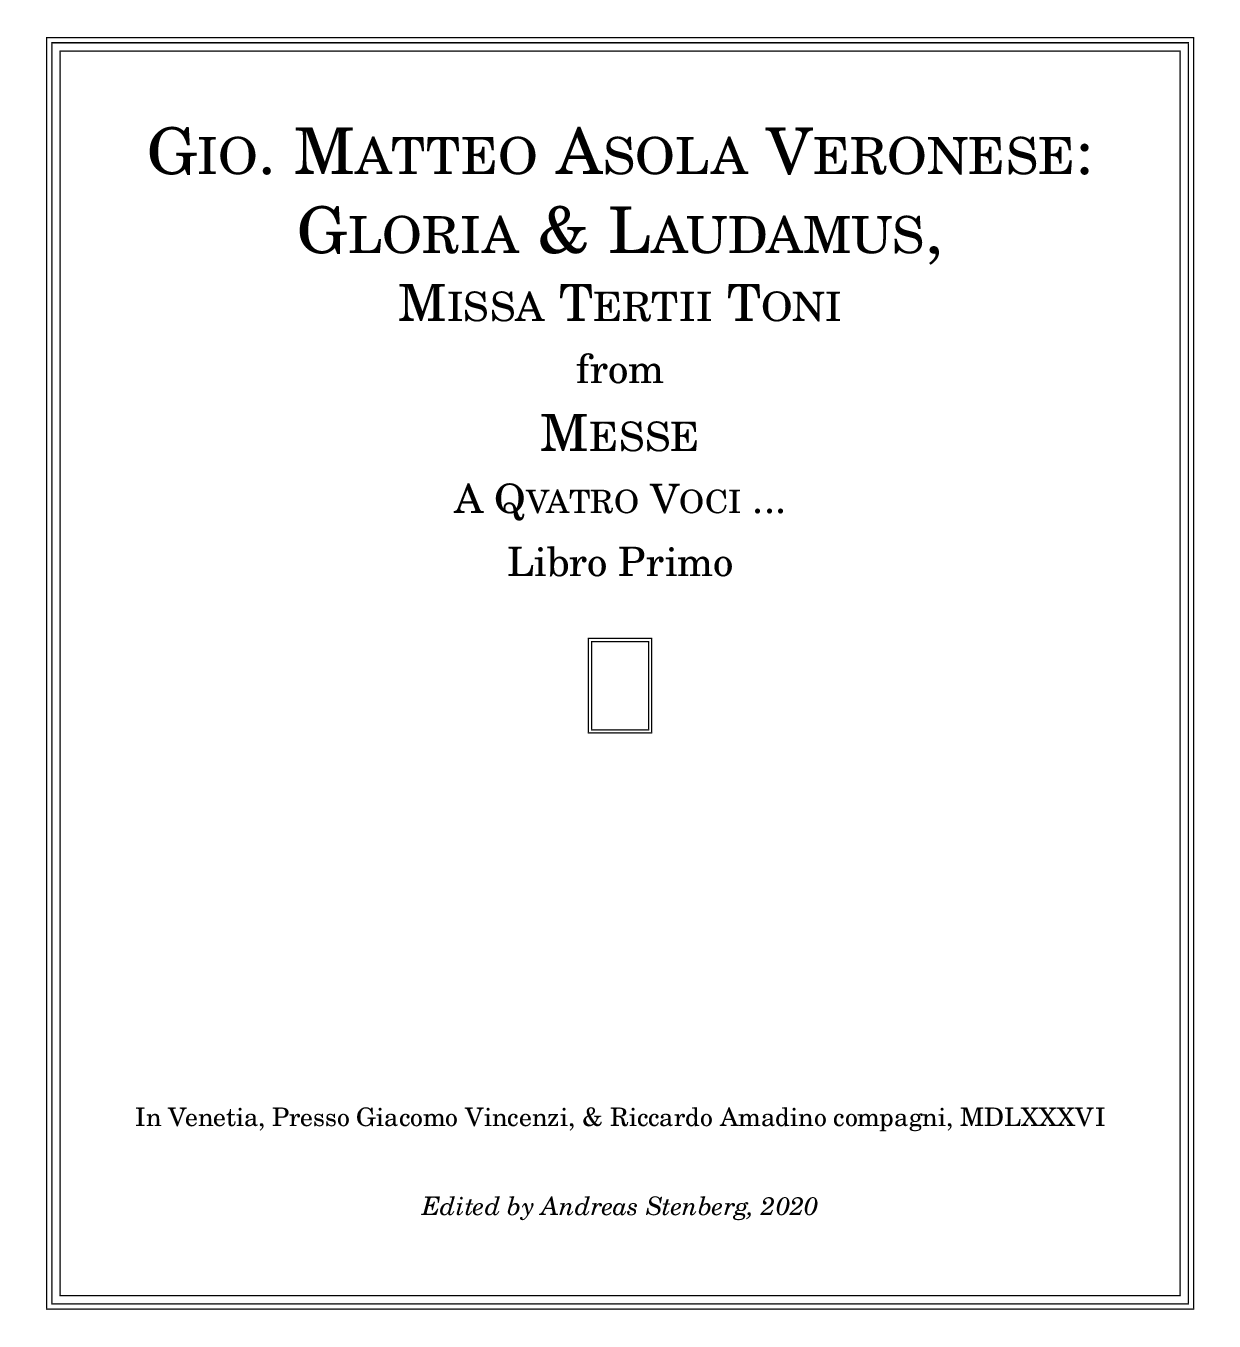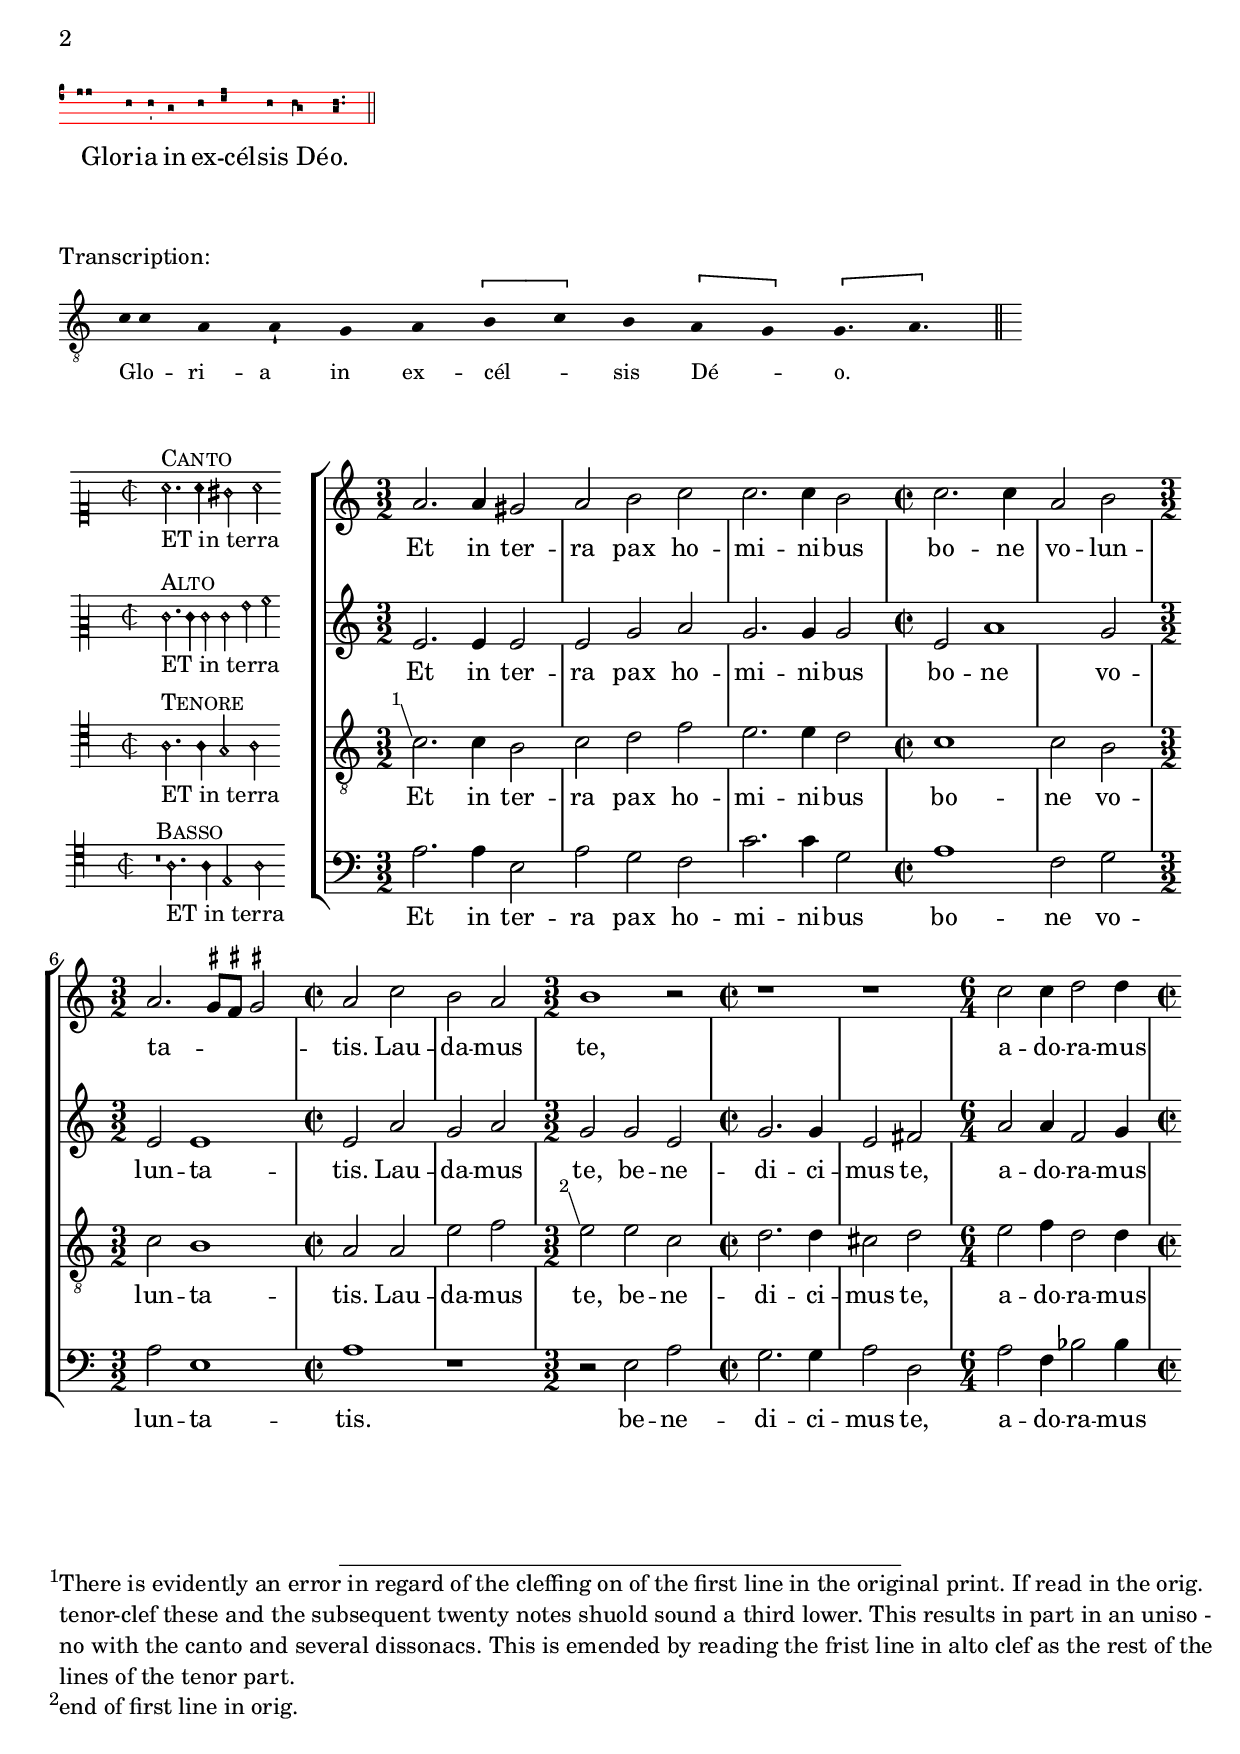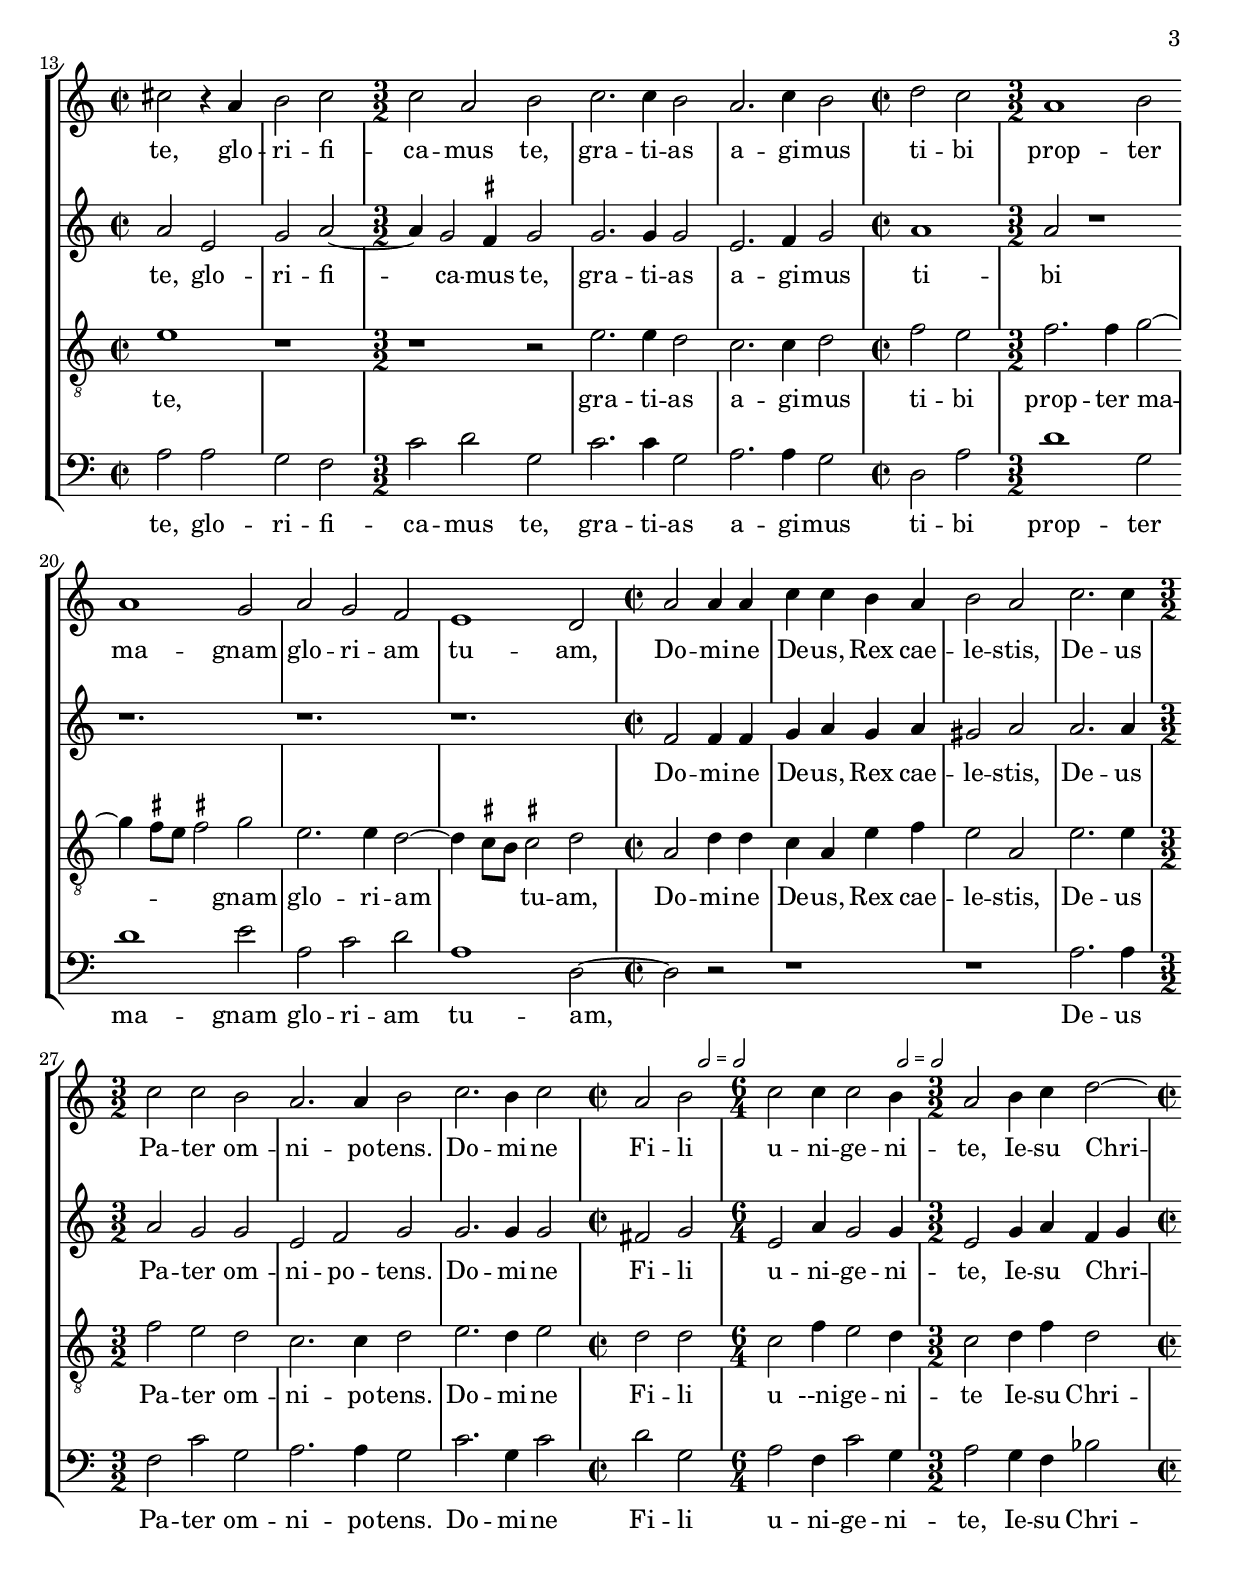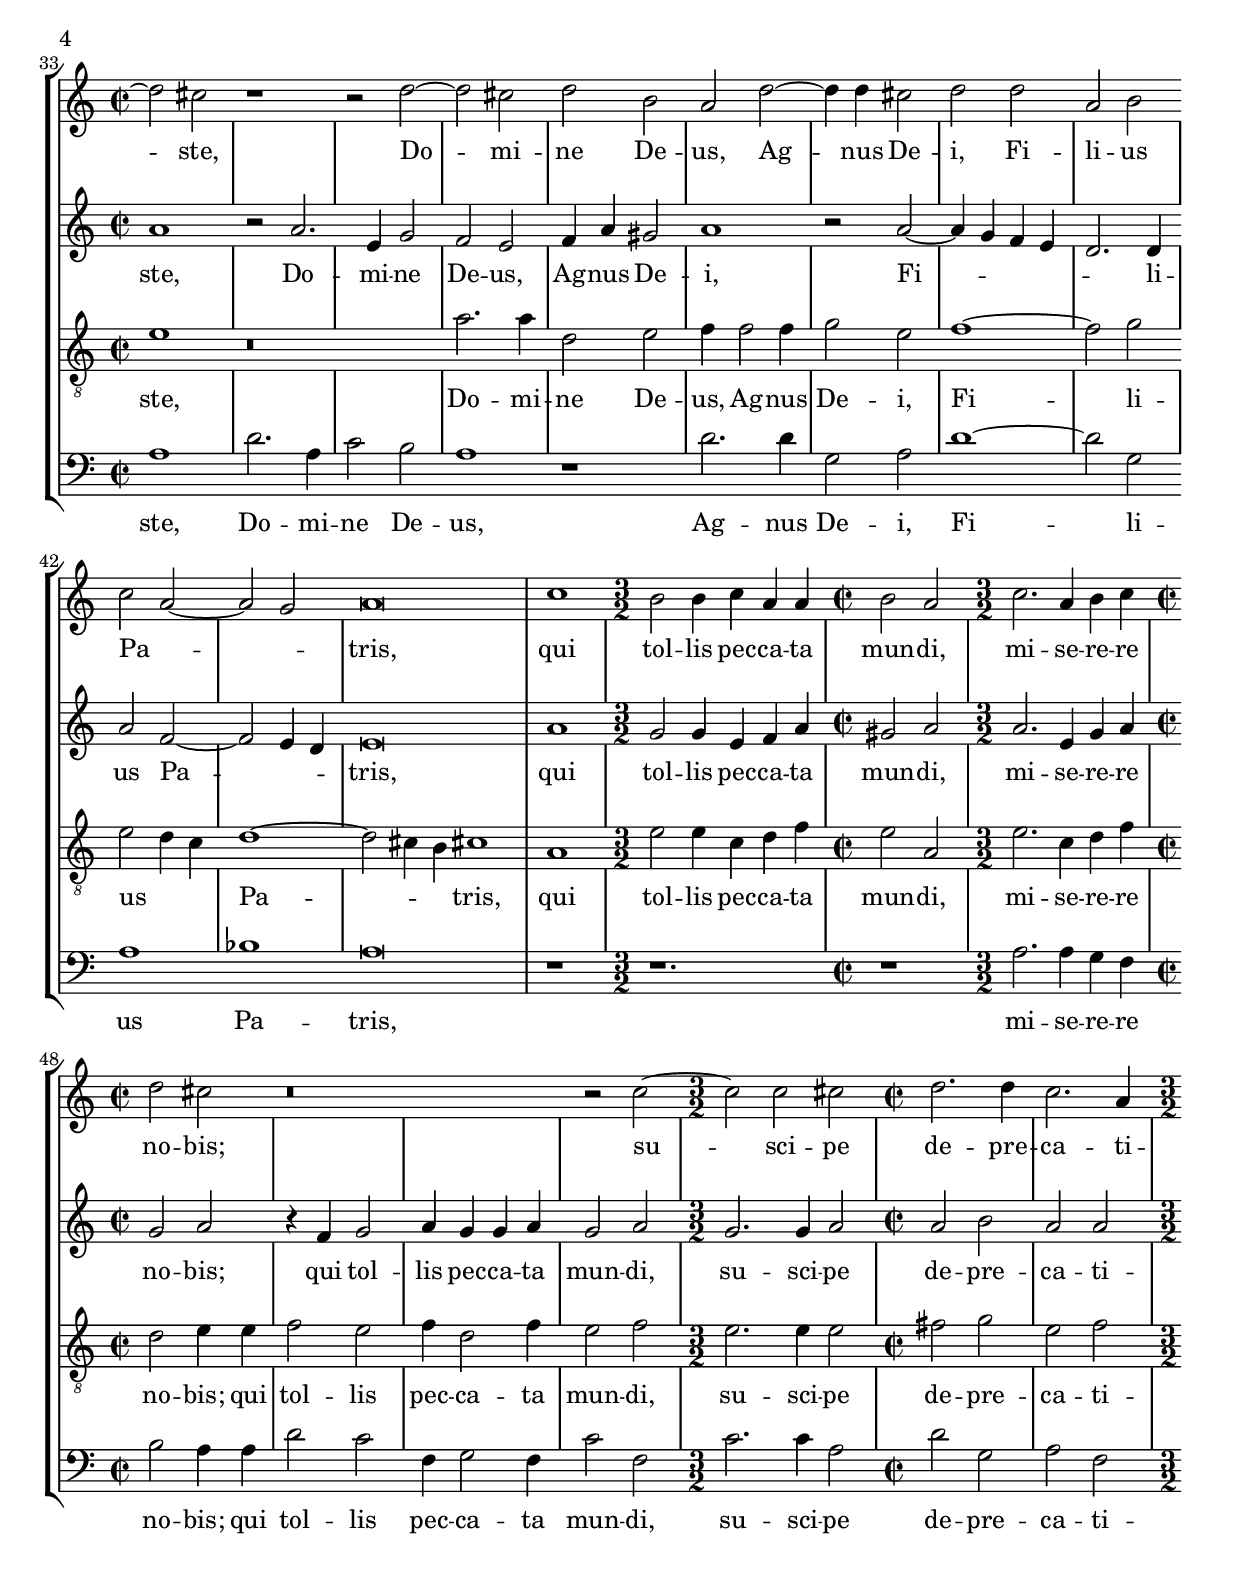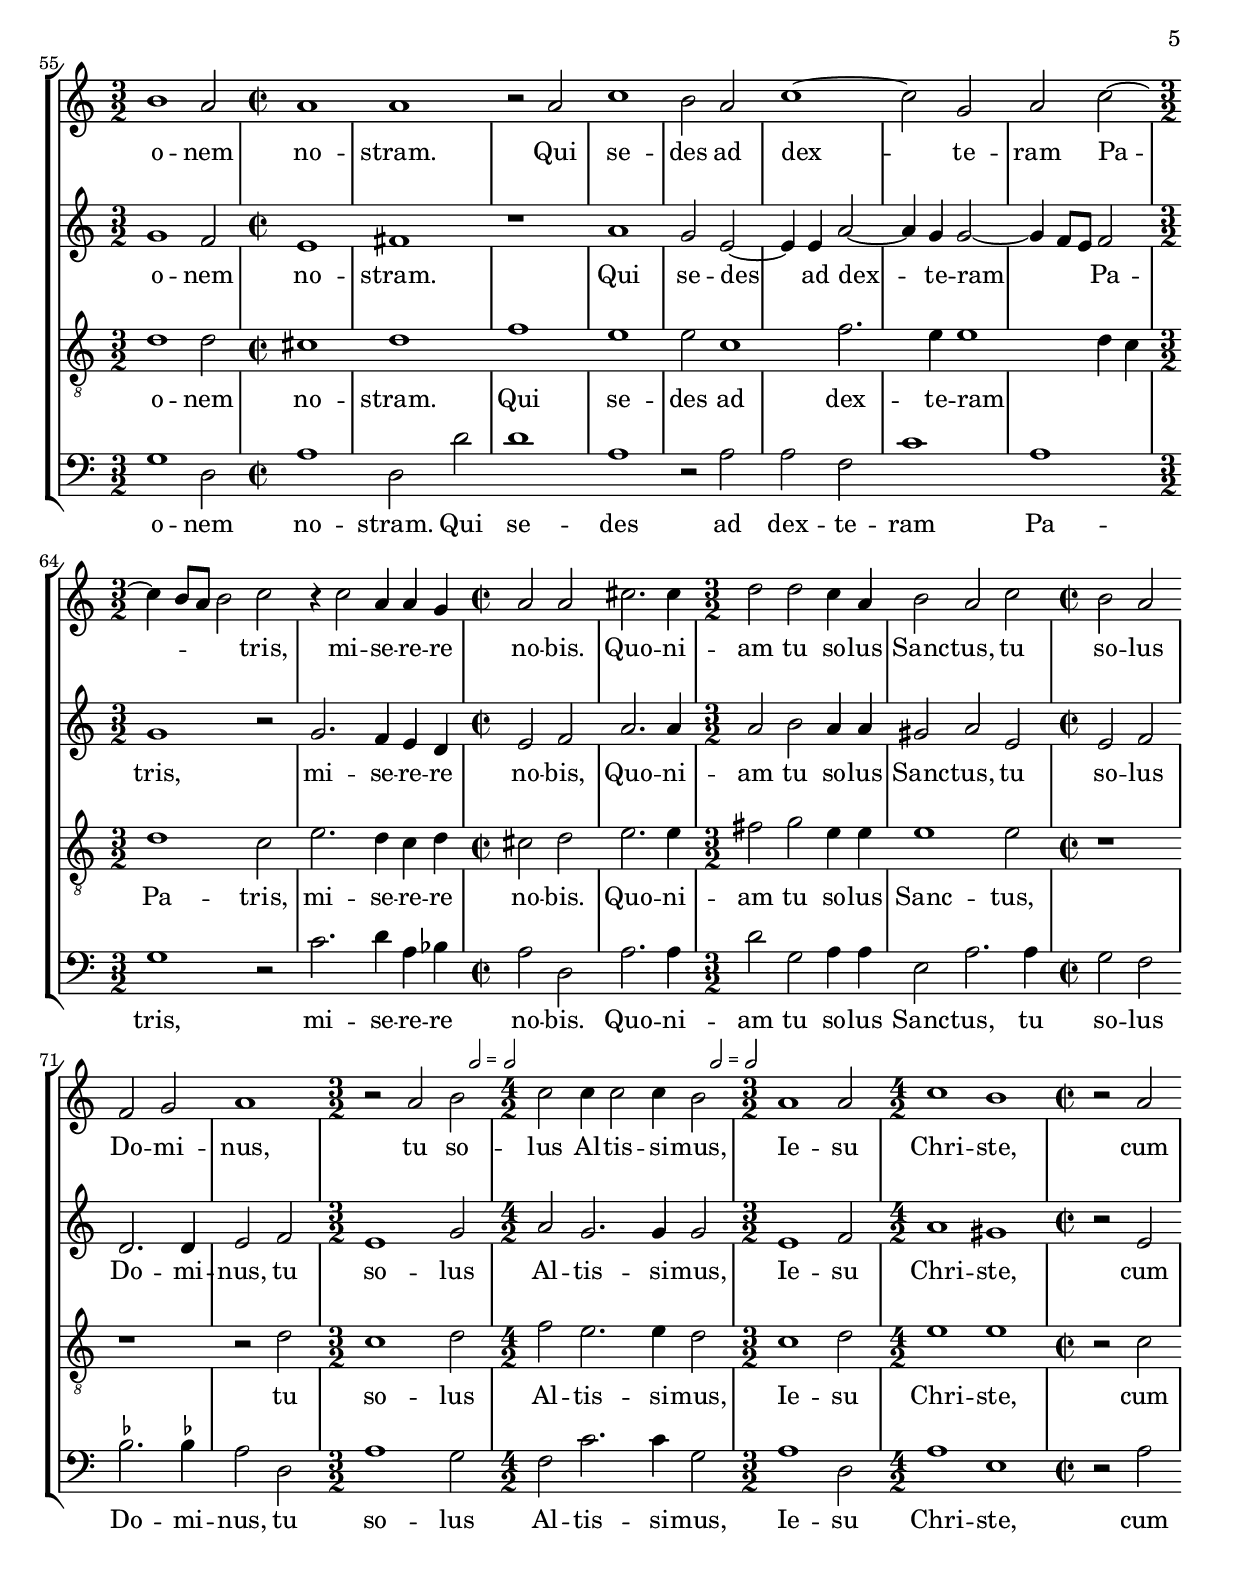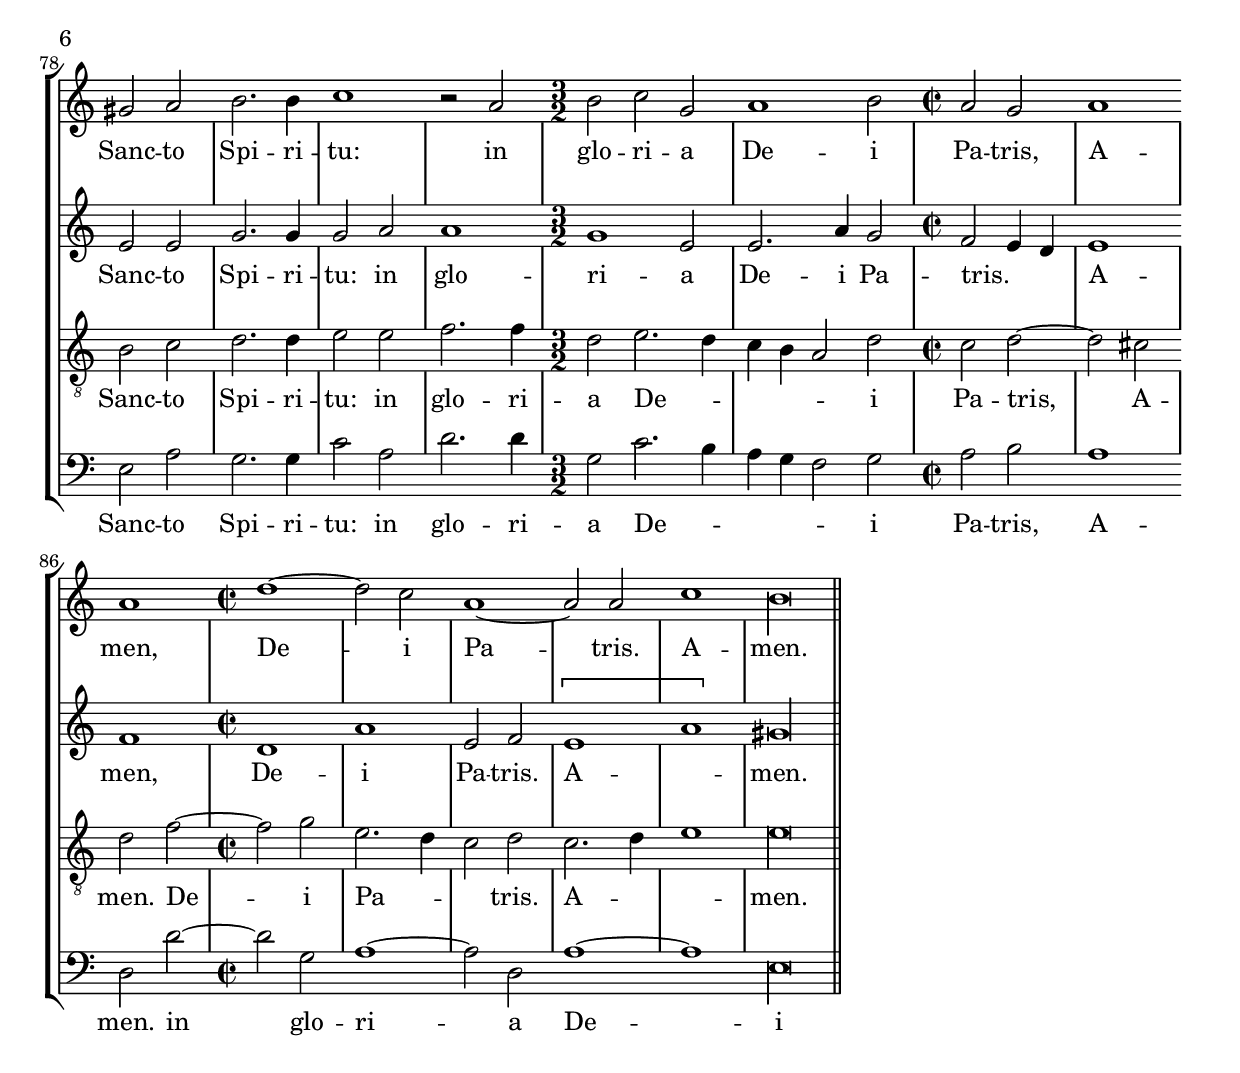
\version "2.20.0"
\include "deutsch.ly"
\paper {

  two-sided =##f

%  outher-margin = 3.8 \cm

  print-page-number = ##t

  print-first-page-number = ##f

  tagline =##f


  page-breaking = #ly:minimal-breaking


  ragged-bottom = ##t


  ragged-last-bottom = ##t


  print-all-headers = ##t

%{

  oddHeaderMarkup = \markup {



    \column {


      \fill-line { \hspace #'0.1


                   \fontsize #8



                   \fromproperty #'page:page-number-string



      }


      \hspace #'0.5


      \fill-line { \hspace #'0.1 \fontsize #-3 "Dominico Massenzio; Magnificat from Davidica Psalmodia Vespertina, Roma 1643" \hspace #'0.1 }


      \fill-line { \hspace #'0.1 \fontsize #-4 "Edited by Andreas Stenberg 2020" \hspace #'0.1 }


      \hspace #'0.5



    }


  }



  evenHeaderMarkup  = \markup {


    \column {


      \fill-line {


        \fontsize #8



        \fromproperty #'page:page-number-string



        \hspace #'0.1


      }


      \hspace #'0.5


      \fill-line { \hspace #'0.1 \fontsize #-3 "Dominico Massenzio; Magnificat from Davidica Psalmodia Vespertina, Roma 1643" \hspace #'0.1 }


      \fill-line { \hspace #'0.1 \fontsize #-4 "Edited by Andreas Stenberg 2020" \hspace #'0.1 }


      \hspace #'0.5



    }


  }

%}

  tocActMarkup = \markup \large \column {


    \hspace #0.5


    \fill-line { \null \italic \fromproperty #'toc:text \null }


    \hspace #0.5


  }


}


tocAct =


#(define-music-function (text) (markup?)


   (add-toc-item! 'tocActMarkup text))


\markup {\column {

  \combine \null \vspace #'1



  \fill-line { \box \pad-markup #0.2 \box \pad-markup #0.5 \box \pad-markup #7


               \center-column {

                 \fontsize #'9 \smallCaps "Gio. Matteo Asola Veronese:"
                 \combine \null \vspace #0.5

                 \fontsize #'9 \smallCaps "Gloria & Laudamus,"

                 \combine \null \vspace #0.5

                 \fontsize #'7 \smallCaps "Missa Tertii Toni"

                 \combine \null \vspace #0.5


                 \fontsize #'5 "from"

                 \combine \null \vspace #0.5


                 \fontsize #'7 \smallCaps "Messe"

                 \combine \null \vspace #0.5


                 \fontsize #'5 \smallCaps "A Qvatro Voci ..."

                 \combine \null \vspace #0.5


                 \fontsize #'5 "Libro Primo"

                 \combine \null \vspace #0.5


                 %{


       \fontsize #'3 "A TRE E A QVATRO"

       \combine \null \vspace #1.0


       \fontsize #'3 "VOCI"


                 %}

                 \combine \null \vspace #1.0


                 \box \box \pad-markup #2.5

%% 	An Eps-file located in the same directory as the source-file should be included:
%                 \epsfile #X #44 #"Canto-frontpage-of-print-cutout.eps"

                 \combine \null \vspace #1.0


                 \vspace #12


                 \fontsize #'1 "In Venetia, Presso Giacomo Vincenzi, & Riccardo Amadino compagni, MDLXXXVI"

                 \combine \null \vspace #1.7


                 \fontsize #'1 \italic "Edited by Andreas Stenberg, 2020"



               }



  }


  \combine \null \vspace #0.5



         }


}


%% ad Includes to music files here ( Files should contain tocItem references

\pageBreak

ficta = \once \set suggestAccidentals =##t

%% Some definitions from gregorian.ly

%
% Declare memorable shortcuts for special unicode characters
% that are used in chant notation.
%

% unicode 0132 (latin capital ligature IJ)
IJ = \lyricmode { Ĳ }
IIJ = \lyricmode { IĲ }

% unicode 0133 (latin small ligature ij)
ij = \lyricmode { ĳ }
iij = \lyricmode { iĳ }

%
% Given some music that represents lyrics, add a prefix to the first
% lyric event.
%
#(define (add-prefix-to-lyrics prefix music)
   (let ((found? #f))
     (map-some-music
      (lambda (m)
        (if found? m
            (and (music-is-of-type? m 'lyric-event)
                 (begin
                   (set! (ly:music-property m 'text)
                         (string-append prefix (ly:music-property m 'text)))
                   (set! found? #t)
                   m))))
      music)))

% Add unicode 2123 (versicle) as prefix to lyrics.
versus =
#(define-music-function (music) (ly:music?)
   (add-prefix-to-lyrics "℣" music))

% Add unicode 211F (response) as prefix to lyrics.
responsum =
#(define-music-function (music) (ly:music?)
   (add-prefix-to-lyrics "℟" music))

%
% Declare head prefix shortcuts.
%
virga =
  \once \override NoteHead.virga = ##t
stropha =
  \once \override NoteHead.stropha = ##t
inclinatum =
  \once \override NoteHead.inclinatum = ##t
auctum =
  \once \override NoteHead.auctum = ##t
descendens =
  \once \override NoteHead.descendens = ##t
ascendens =
  \once \override NoteHead.ascendens = ##t
pes =
  \once \override NoteHead.pes-or-flexa = ##t
flexa =
  \once \override NoteHead.pes-or-flexa = ##t
oriscus =
  \once \override NoteHead.oriscus = ##t
quilisma =
  \once \override NoteHead.quilisma = ##t
deminutum =
  \once \override NoteHead.deminutum = ##t
linea =
  \once \override NoteHead.linea = ##t
cavum =
  \once \override NoteHead.cavum = ##t

%
% Declare divisiones shortcuts.
%
virgula = {
  \once \override BreathingSign.text = #(make-musicglyph-markup "scripts.rcomma")
  \once \override BreathingSign.font-size = #-2

  % Workaround: add padding.  Correct fix would be spacing engine handle this.
  \once \override BreathingSign.minimum-X-extent = #'(-1.0 . 0.0)
  \once \override BreathingSign.minimum-Y-extent = #'(-2.5 . 2.5)

  \breathe
}
caesura = {
  \once \override BreathingSign.text = #(make-musicglyph-markup "scripts.rvarcomma")
  \once \override BreathingSign.font-size = #-2

  % Workaround: add padding.  Correct fix would be spacing engine handle this.
  \once \override BreathingSign.minimum-X-extent = #'(-1.0 . 0.0)
  \once \override BreathingSign.minimum-Y-extent = #'(-2.5 . 2.5)

  \breathe
}
divisioMinima = {
  \once \override BreathingSign.stencil = #ly:breathing-sign::divisio-minima

  % Workaround: add padding.  Correct fix would be spacing engine handle this.
  \once \override BreathingSign.minimum-X-extent = #'(-1.0 . 0.0)
  \once \override BreathingSign.minimum-Y-extent = #'(-2.5 . 2.5)

  \breathe
}
divisioMaior = {
  \once \override BreathingSign.stencil = #ly:breathing-sign::divisio-maior
  \once \override BreathingSign.Y-offset = #0

  % Workaround: add padding.  Correct fix would be spacing engine handle this.
  \once \override BreathingSign.minimum-X-extent = #'(-1.0 . 0.0)
  \once \override BreathingSign.minimum-Y-extent = #'(-2.5 . 2.5)

  \breathe
}
divisioMaxima = {
  \once \override BreathingSign.stencil = #ly:breathing-sign::divisio-maxima
  \once \override BreathingSign.Y-offset = #0

  % Workaround: add padding.  Correct fix would be spacing engine handle this.
  \once \override BreathingSign.minimum-X-extent = #'(-1.0 . 0.0)
  \once \override BreathingSign.minimum-Y-extent = #'(-2.5 . 2.5)

  \breathe
}
finalis = {
  \once \override BreathingSign.stencil = #ly:breathing-sign::finalis
  \once \override BreathingSign.Y-offset = #0

  % Workaround: add padding.  Correct fix would be spacing engine handle this.
  \once \override BreathingSign.minimum-X-extent = #'(-1.0 . 0.0)
  \once \override BreathingSign.minimum-Y-extent = #'(-2.5 . 2.5)

  \breathe
}

%
% Declare articulation shortcuts.
%
accentus = #(make-articulation "accentus")
ictus = #(make-articulation "ictus")
semicirculus = #(make-articulation "semicirculus")
circulus = #(make-articulation "circulus")

%
% \augmentum increases the dot-count value of all note heads to which
% it is applied by one.
%
augmentum =
#(define-music-function (expr) (ly:music?)
   (shift-duration-log expr 0 1))

%
% Declare shortcut music functions for Liber Hymnarius neumes
% table (experimental).
%

#(define (make-ligature music)
   (make-music 'SequentialMusic
               'elements (append
                          (cons
                           (make-music 'EventChord
                                       'elements (list
                                                  (make-span-event 'LigatureEvent START)))
                           (ly:music-property music 'elements))
                          (list
                           (make-music 'EventChord
                                       'elements (list
                                                  (make-span-event 'LigatureEvent STOP)))))))

ligature = #(define-music-function
              (location music) (ly:music?)
              (make-ligature music))

%#(define (make-script x)
%   (make-music 'ArticulationEvent
%               'articulation-type x))
%
%#(define (add-script m x)
%   (if
%     (equal? (ly:music-property m 'name) 'EventChord)
%     (set! (ly:music-property m 'elements)
%           (cons (make-script x)
%                 (ly:music-property m 'elements))))
%   m)
%
%#(define (add-staccato m)
%   (add-script m "staccato"))
%
% % \applyMusic #(lambda (x) (music-map add-staccato x)) { c c }
%
% % \climacus { x y z ... }:
% % \[ \virga x \inclinatum y \inclinatum z ... \]
%
%#(defmacro def-climacus-function (start stop)
%  `(define-music-function (location music) (ly:music?)
%     (make-music 'SequentialMusic
%        'elements (list 'LigatureStartEvent
%                       (ly:music-deep-copy ,start)
%                        music
%                        (ly:music-deep-copy ,stop)
%                       'LigatureStopEvent))))
%climacus = #(def-climacus-function startSequentialMusic stopSequentialMusic)


%% Comment in or out as needed
%\chapter "1. Kyrie"
%\section "Kyrie eleison I"

chant = {

  \clef "vaticana-do3"

  \[c'\melisma c'\melismaEnd\] \[a\] a\ictus
  \[g\]
  \[a\] \[h\melisma \pes c'\melismaEnd\] \[a\]
  \[a\melisma \flexa g\melismaEnd\] \[\augmentum g \pes \augmentum a \]
  \finalis

}

verba = \lyricmode  {

  Glo -- ri -- a in ex -- cél -- sis Dé -- o.
}

\score {

  <<

    \new VaticanaVoice = "cantus" {

      \chant

    }

    \new Lyrics \lyricsto "cantus" {

      \verba

    }

  >>
\layout {
    indent = 0.0

    %%% TODO: should ragged-right be the default?
    %ragged-right = ##t
    ragged-last = ##t

    line-thickness = #(/ (ly:output-def-lookup $defaultpaper 'staff-space) 7.0)

    \context {
        \VaticanaStaff
         \override StaffSymbol.color = #red
         \override LedgerLineSpanner.color = #red
    }
    \context {
        \Score
        \remove "Bar_number_engraver"

        %%%
        %%% FIXME: Musicologically seen, timing should be set to #f.
        %%% Unfortunately, setting it to #f will result in no
        %%% line-breakable items being created, such that the whole
        %%% music will end up in a single line.  Therefore, we
        %%% currently set it to #t, until the ligature code is fixed
        %%% to automatically insert breakable items.
        %%%
        timing = ##t

        %%%
        %%% FIXME: Setting barAlways to #t would fix the above
        %%% "timing = ##t" problem, but, surprisingly, it increases
        %%% the space between ligatures.  Hence, we set it to #f.
        %%%
        barAlways = ##f

        \override SpacingSpanner.packed-spacing = ##t

        %%%
        %%% TODO: Play around with the following SpacingSpanner
        %%% settings to yield better spacing between ligatures.
        %%%
        %%% FIXME: setting #'spacing-increment to a small value
        %%% causes tons of "programming error: adding reverse spring,
        %%% setting to unit" messages.
        %%%
        %\override SpacingSpanner.base-shortest-duration = #(ly:make-moment 1/4)
        %\override SpacingSpanner.shortest-duration-space = #0
        %\override SpacingSpanner.average-spacing-wishes = ##f
        %\override SpacingSpanner.spacing-increment = #0.0
        %\override SpacingSpanner.uniform-stretching = ##t
    }
}

}

transcript = \relative c {

  \clef "G_8"

  \set Score.tempoHideNote = ##t

  \tempo 2 = 86

  \time 1/4

  \override Lyrics.LyricText.X-extent  = #'(0 . 3)

  c'8\melisma c8\melismaEnd a4 a_! g a \[h\melisma c\melismaEnd \] h \[a\melisma g\melismaEnd\] \[g4.\melisma a4.\melismaEnd \]
  \finalis
}
Midi = \relative c {

  \clef "G_8"

  \set Score.tempoHideNote = ##t

  \tempo 2 = 86

  \time 1/4

  \override Lyrics.LyricText.X-extent  = #'(0 . 3)

  c'2 a4 a s8 g4 a \[h4\melisma c4\melismaEnd \] h \[a4\melisma g4\melismaEnd\] \[g2.\melisma a2.\melismaEnd \]
  \finalis
}
\score {

  \new Staff <<

    \new Voice = "chant" \transcript

    \new Lyrics = "one" \lyricsto "chant" \verba

  >>

  \layout {
    indent = #0.0
    #(layout-set-staff-size 17)

%    line-width = #105
    ragged-right = ##t
    \context {

      \Staff

      \remove "Time_signature_engraver"

      \override BarLine.X-extent = #'(-1 . 1)

      \hide Stem

      \hide Beam

      \hide BarLine

      \hide TupletNumber

    }

  }

  \header {
    piece = "Transcription:"
  }

}



globalIV = {
 % \override Staff.TimeSignature.style = #'mensural
  \key c \major
}
%% PDF p.17
sopMusicIV = \relative c' {

  \clef "G"

  \set Score.tempoHideNote = ##t

  \tempo 2 = 86

  \time 3/2

  %\set Timing.measureLength = #(ly:make-moment 3/2)

  \override Staff.BarLine.transparent = ##t

  a'2. a4 gis2 a2 h2 c2
  c2. c4 h2
  \time 2/2
  c2. c4 a2
  h2
  \time 3/2
  a2.\melisma \ficta gis8 \ficta fis8 \ficta gis!2\melismaEnd
  \time 2/2
  a2 c2
  h2 a2
  \time 3/2
  h1 r2
  \time 2/2
  r1 r1
  \mark \markup {  }
  \time 6/4
  c2 c4 d2 d4
  \time 2/2
  cis2 r4 a4 h2 c2
  \time 3/2
  c2 a2 h2  c2.
     c4 h2 a2. c4
  h2
  \time 2/2
  d2 c2
  \time 3/2
  a1
     h2 a1
  g2 a2 g2 f2 e1
  d2
  \time 2/2
  a'2 a4 a4 c4 c4
  h4 a4 h2 a2 c2.  c4
  \time 3/2
  c2
  c2 h2
  a2. a4 h2 c2. h4 c2
  \time 2/2
  a2 h2
  \mark \markup { \fontsize #-4 { \note "2" #1
  =
  \note "2" #1 } }
  \time 6/4
  c2 c4 c2
     h4
  \mark \markup { \fontsize #-4 { \note "2" #1
  =
  \note "2" #1 } }
   \time 3/2
  a2 h4 c4 d2~
  \time 2/2
  d2 cis2
  r1 r2 d2~
  d2 cis2
  d2 h2 a2 d2~
  d4 d4 cis2
  d2 d2 a2
  h2 c2\melisma a2~
  a2 g2\melismaEnd
  \cadenzaOn
  a\breve*3/2 s1
  \revert Staff.BarLine.transparent
  \bar "|"
  \cadenzaOff
  c1
  \override Staff.BarLine.transparent = ##t
  \time 3/2
  h2 h4 c4 a4 a4
  \time 2/2
  h2
  a2
  \time 3/2
  c2. a4 h4 c4
  \time 2/2
  d2 cis2
  r\breve r2 c2~
  \time 3/2
  c2 c2 cis2
  \time 2/2
  d2. d4 c2.
      a4
  \time 3/2
  h1 a2
  \time 2/2
  a1
  a1 r2 a2 c1
  h2 a2 c1~
  c2 g2
  a2 c2~\melisma
  \time 3/2
  c4 h8 a8 h2\melismaEnd c2 r4 c2
     a4 a4 g4
  \time 2/2
  a2 a2 cis2. cis4
  \time 3/2
  d2 d2 c4 a4 h2 a2 c2
  \time 2/2
  h2 a2 f2 g2 a1
  \time 3/2
  r2 a2 h2
  \mark \markup { \fontsize #-4 { \note "2" #1
  =
  \note "2" #1 } }
  \time 4/2
  c2 c4 c2 c4
  h2
  \mark \markup { \fontsize #-4 { \note "2" #1
  =
  \note "2" #1 } }
  \time 3/2
  a1 a2
  \time 4/2
  c1 h1
  \time 2/2
  r2 a2
  gis2 a2 h2. h4 c1
  r2 a2
  \time 3/2
  h2 c2 g2 a1 h2
  \time 2/2
  a2 g2 a1 a1
  \time 2/2
  d1~
  d2 c2
%  \time 6/2
  a1~
  a2 a2
  c1
  \cadenzaOn
  h\longa
  \revert Staff.BarLine.transparent
  \bar "||"

  \cadenzaOff

}
sopWordsIV = \lyricmode {

  Et in ter -- ra pax ho -- mi -- ni -- bus

  bo -- ne vo -- lun -- ta -- tis.

  Lau -- da -- mus te,

%be -- ne -- di -- ci -- mus te,

a -- do -- ra -- mus te,

glo -- ri -- fi -- ca -- mus te,

gra -- ti -- as a -- gi -- mus ti -- bi prop -- ter ma -- gnam glo -- ri -- am tu -- am,

Do -- mi -- ne De -- us, Rex cae -- le -- stis,

De -- us Pa -- ter om -- ni -- po -- tens.

Do -- mi -- ne Fi -- li u -- ni -- ge -- ni -- te, Ie -- su Chri -- ste,

Do -- mi -- ne De -- us, Ag -- nus De -- i, Fi -- li -- us Pa -- tris,

qui tol -- lis pec -- ca -- ta mun -- di, mi -- se -- re -- re no -- bis;

%qui tol -- lis pec -- ca -- ta mun -- di,

su -- sci -- pe de -- pre -- ca -- ti -- o -- nem no -- stram.

Qui se -- des ad dex -- te -- ram Pa -- tris, mi -- se -- re -- re no -- bis.

Quo -- ni -- am tu so -- lus Sanc -- tus, tu so -- lus Do -- mi -- nus, tu so -- lus Al -- tis -- si -- mus,

Ie -- su Chri -- ste,

cum Sanc -- to Spi -- ri -- tu:

in glo -- ri -- a De -- i Pa -- tris,
A -- men,

De -- i Pa -- tris.
A -- men.

}
%% PDF p.49.
altoMusicIV = \relative c' {

  \clef "G"

  \override Staff.BarLine.transparent = ##t

  e2. e4 e2 e2 g2 a2
  g2. g4 g2 e2 a1
  g2 e2 e1
  e2 a2 g2 a2
  g2 g2 e2
  g2. g4 e2
  fis2 a2 a4 f2 g4
  a2 e2 g2 a2~
  a4 g2 \ficta fis4
  g2 g2. g4 g2 e2. f4
  g2 a1 a2 r1
  r1.
  r1.
  r1.
  f2 f4 f4 g4 a4
  g4 a4 gis2 a2 a2. a4 a2
  g2 g2 e2 f2 g2 g2.
     g4 g2 fis2 g2 e2 a4 g2
     g4 e2 g4 a4 f4\melisma g4\melismaEnd a1
  r2 a2. e4 g2
  f2 e2 f4 a4 gis2
  a1 r2
  a2~
  a4 \melisma g4
     f4 e4 d2.\melismaEnd d4 a'2 f2~
     f2 \melisma e4 d4\melismaEnd
  e\breve*3/2 s1
  \revert Staff.BarLine.transparent
  a1
  \override Staff.BarLine.transparent = ##t
  g2 g4 e4 f4 a4 gis2
  \override Staff.BarLine.transparent = ##t
  a2 a2. e4 g4 a4 g2 a2
  r4 f4 g2 a4 g4 g4 a4 g2 a2
  g2. g4 a2 a2h2 a2
  a2 g1 f2 e1
  fis1 r1 a1
  g2 e2~
  e4 e4 a2~
  a4 g4 g2~\melisma
  g4 f8 e8\melismaEnd f2 g1 r2 g2.
     f4 e4 d4 e2 f2 a2. a4
  a2 h2 a4 a4 gis2
  a2 e2 e2 f2
  d2. d4 e2 f2
  e1 g2 a2
  g2. g4 g2 e1
      f2 a1
  gis1 r2 e2
  e2 e2 g2. g4
  g2 a2 a1
  g1 e2 e2.
     a4 g2 f2\melisma e4 d4\melismaEnd
  e1 f1
  d1 a'1
  e2 f2 \[e1\melisma a1\melismaEnd\]
  gis\longa
    \revert Staff.BarLine.transparent
  \bar "||"
\cadenzaOff
}
altoWordsIV = \lyricmode {
  Et in ter -- ra pax ho -- mi -- ni -- bus

  bo -- ne vo -- lun -- ta -- tis.

  Lau -- da -- mus te,

be -- ne -- di -- ci -- mus te,

a -- do -- ra -- mus te,

glo -- ri -- fi -- ca -- mus te,

gra -- ti -- as a -- gi -- mus ti -- bi %prop -- ter ma -- gnam glo -- ri -- am tu -- am,

Do -- mi -- ne De -- us, Rex cae -- le -- stis,

De -- us Pa -- ter om -- ni -- po -- tens.

Do -- mi -- ne Fi -- li u -- ni -- ge -- ni -- te, Ie -- su Chri -- ste,

Do -- mi -- ne De -- us, Ag -- nus De -- i, Fi -- li -- us Pa -- tris,


qui tol -- lis pec -- ca -- ta mun -- di, mi -- se -- re -- re no -- bis;

qui tol -- lis pec -- ca -- ta mun -- di,

su -- sci -- pe de -- pre -- ca -- ti -- o -- nem no -- stram.

Qui se -- des ad dex -- te -- ram Pa -- tris, mi -- se -- re -- re no -- bis,

Quo -- ni -- am tu so -- lus Sanc -- tus, tu so -- lus Do -- mi -- nus, tu so -- lus Al -- tis -- si -- mus,

Ie -- su Chri -- ste,

cum Sanc -- to Spi -- ri -- tu:

in glo -- ri -- a De -- i Pa -- tris.

A -- men,

De -- i Pa -- tris.
A -- men.

}
%% PDF p.73
tenorMusicIV = \relative c {

  \clef "G_8"

  \override Staff.BarLine.transparent = ##t

   \footnote #'(-1 . 3) \markup {
     \column {
       "There is evidently an error in regard of the cleffing on of the first line in the original print. If read in the orig."
       "tenor-clef these and the subsequent twenty notes shuold sound a third lower. This results in part in an uniso -"
       "no with the canto and several dissonacs. This is emended by reading the frist line in alto clef as the rest of the"
       "lines of the tenor part."
     }
   }c'2. c4 h2 c2
   d2 f2 e2. e4
   d2 c1 c2
   h2 c2 h1
   a2 a2 e'2 f2
   \footnote #'(-1 . 3) "end of first line in orig." e2
   e2 c2 d2.
      d4 cis2 d2 e2 f4 d2 d4
   e1
   r1
   r1
   r2 e2. e4 d2 c2. c4
   d2 f2 e2 f2. f4 g2~\melisma
   g4 \ficta fis8 e8 \ficta fis!2\melismaEnd g2
   e2. e4 d2~\melisma
   d4 \ficta cis8 h8 \melismaEnd \ficta cis!2 d2
   a2 d4 d4 c4 a4
   e'4 f4 e2 a,2 e'2.
      e4 f2 e2 d2
   c2. c4 d2
   e2. d4 e2 d2 d2 c2
   f4 e2
   d4 c2 d4 f4 d2 e1
   r\breve a2. a4
   d,2 e2 f4 f2 f4 g2 e2
   f1~
   f2 g2
   e2\melisma d4 c4\melismaEnd d1~\melisma
   d2 cis4 h4\melismaEnd cis!1*2 s1
  \revert Staff.BarLine.transparent
   a1
   \override Staff.BarLine.transparent = ##t
   e'2 e4 c4
   d4 f4 e2 a,2 e'2. c4 d4 f4 d2e4 e4
   f2 e2 f4 d2 f4e2 f2
   e2. e4 e2 fis2 g2 e2
   f2 d1 d2 cis1
   d1 f1 e1
   e2 c1 f2. e4 e1\melisma
      d4 c4\melismaEnd d1 c2 e2.
      d4 c4 d4 cis2 d2 e2. e4
   fis2 g2 e4 e4 e1 e2
   r1
   r1
   r2 d2
   c1 d2 f2 e2. e4
   d2 c1 d2 e1
   e1 r2 c2
   h2 c2
   d2. d4 e2 e2 f2. f4 d2 e2.\melisma
      d4 c4 h4 a2\melismaEnd d2
   c2 d2~\ficta
   d2 cis2 d2 f2~
   f2   g2 e2.\melisma d4 c2\melismaEnd d2
   c2.\melisma d4 e1\melismaEnd
   e\longa
  \revert Staff.BarLine.transparent

  \cadenzaOff

}
tenorWordsIV = \lyricmode {

  Et in ter -- ra pax ho -- mi -- ni -- bus

  bo -- ne vo -- lun -- ta -- tis.

  Lau -- da -- mus te,

be -- ne -- di -- ci -- mus te,

a -- do -- ra -- mus te,

gra -- ti -- as a -- gi -- mus ti -- bi prop -- ter ma -- gnam glo -- ri -- am tu -- am,

Do -- mi -- ne De -- us, Rex cae -- le -- stis,

De -- us Pa -- ter om -- ni -- po -- tens.

Do -- mi -- ne Fi -- li u --ni -- ge -- ni -- te

Ie -- su Chri -- ste,

Do -- mi -- ne De -- us, Ag -- nus De -- i,

Fi -- li -- us Pa -- tris,

qui tol -- lis pec -- ca -- ta mun -- di, mi -- se -- re -- re no -- bis;

qui tol -- lis pec -- ca -- ta mun -- di,

su -- sci -- pe de -- pre -- ca -- ti -- o -- nem no -- stram.

Qui se -- des ad dex -- te -- ram Pa -- tris, mi -- se -- re -- re no -- bis.

Quo -- ni -- am tu so -- lus Sanc -- tus, %tu so -- lus Do -- mi -- nus,
tu so -- lus Al -- tis -- si -- mus,

Ie -- su Chri -- ste,

cum Sanc -- to Spi -- ri -- tu:

in glo -- ri -- a De -- i Pa -- tris, A -- men.

De -- i Pa -- tris.

A -- men.

}

%% PDF p.113

bassMusicIV = \relative c {

  \override Staff.BarLine.transparent = ##t

  a'2. a4 e2 a2 g2 f2
  c'2. c4 g2 a1 f2
  g2 a2 e1 a1
  r1 r2 e2
  a2 g2.
     g4 a2 d,2 a'2 f4 b2 b4
  a2 a2 g2 f2 c'2 d2
  g,2 c2. c4 g2 a2. a4
  g2 d2 a'2 d1 g,2
  d'1 e2 a,2 c2 d2
  a1 d,2~
  d2 r2
  r1
  r1
  a'2. a4 f2
  c'2 g2 a2. a4 g2 c2. g4
     c2 d2 g,2 a2 f4 c'2
     g4 a2 g4 f4 b2 a1
  d2. a4 c2 h2 a1
  r1 d2. d4 g,2 a2
  d1~
  d2 g,2 a1
  b1 a\breve*3/2 s1
  \revert Staff.BarLine.transparent
  r1
  \override Staff.BarLine.transparent = ##t
  r1.
  r1 a2. a4 g4 f4 h2 a4 a4
  d2 c2 f,4 g2 f4 c'2 f,2
  c'2. c4 a2 d2 g,2 a2
  f2 g1 d2
  a'1
  d,2 d'2 d1 a1
  r2 a2 a2 f2 c'1
  a1 g1 r2 c2.
     d4 a4 b4 a2 d,2 a'2. a4
  d2 g,2 a4 a4 e2
  a2. a4
  g2 f2 \ficta b2. \ficta b!4 a2 d,2
  a'1 g2 f2 c'2. c4
  g2 a1 d,2 a'1
  e1 r2 a2 e2 a2
  g2. g4 c2 a2
  d2. d4 g,2 c2.\melisma h4 a4 g4 f2\melismaEnd g2
  a2 h2 a1 d,2 d'2~
  d2 g,2 a1~
  a2 d,2
  a'1~
  a1
  e\longa
    \revert Staff.BarLine.transparent
  \bar "||"
\cadenzaOff
}
bassWordsIV = \lyricmode {
  Et in ter -- ra pax ho -- mi -- ni -- bus

  bo -- ne vo -- lun -- ta -- tis.

be -- ne -- di -- ci -- mus te,

a -- do -- ra -- mus te,

glo -- ri -- fi -- ca -- mus te,

gra -- ti -- as a -- gi -- mus ti -- bi prop -- ter ma -- gnam glo -- ri -- am tu -- am,

%Do -- mi -- ne De -- us, Rex cae -- le -- stis,

De -- us Pa -- ter om -- ni -- po -- tens.

Do -- mi -- ne Fi -- li u -- ni -- ge -- ni -- te, Ie -- su Chri -- ste,

Do -- mi -- ne De -- us, Ag -- nus De -- i,

Fi -- li -- us Pa -- tris,

mi -- se -- re -- re no -- bis;

qui tol -- lis pec -- ca -- ta mun -- di,

su -- sci -- pe de -- pre -- ca -- ti -- o -- nem no -- stram.

Qui se -- des ad dex -- te -- ram Pa -- tris,

mi -- se -- re -- re no -- bis.

Quo -- ni -- am tu so -- lus Sanc -- tus, tu so -- lus Do -- mi -- nus, tu so -- lus Al -- tis -- si -- mus,

Ie -- su Chri -- ste,

cum Sanc -- to Spi -- ri -- tu:

%cum Sanc -- to Spi -- ri -- tu:

in glo -- ri -- a De -- i Pa -- tris, A -- men.

in glo -- ri -- a De -- i Pa -- tris.

A -- men.

}
incipitDiscantusIV = \markup {
  \score {
    {
      %      \set Staff.instrumentName = #"Tenor "
      \override NoteHead.style = #'neomensural
      \override Rest.style = #'neomensural
      \override Staff.TimeSignature.style = #'mensural
      \cadenzaOn
      \clef "petrucci-c1"
      \key c \major
      \time 2/2
      a'2.^\markup { \smallCaps"Canto"}
      _"ET in terra"
      a'4 gis'2 a'2
    }
    \layout {
      \context {
        \Voice
        \remove "Ligature_bracket_engraver"
        \consists "Mensural_ligature_engraver"
      }
      line-width = 4.5\cm
    }
  }
}


incipitAltusIV = \markup {
  \score {
    {
      %      \set Staff.instrumentName = #"Tenor "
      \override NoteHead.style = #'neomensural
      \override Rest.style = #'neomensural
      \override Staff.TimeSignature.style = #'mensural
      \cadenzaOn
      \clef "petrucci-c2"
      \key c \major
      \time 2/2
      e'2.^\markup \smallCaps"Alto"
      _"ET in terra"
      e'4 e'2 e'2 g'2 a'2
    }
    \layout {
      \context {
        \Voice
        \remove "Ligature_bracket_engraver"
        \consists "Mensural_ligature_engraver"
      }
      line-width = 4.5\cm
    }
  }
}


incipitTenorIV = \markup {
  \score {
    {
      %      \set Staff.instrumentName = #"Tenor "
      \override NoteHead.style = #'neomensural
      \override Rest.style = #'neomensural
      \override Staff.TimeSignature.style = #'mensural
      \cadenzaOn
      \clef "petrucci-c4"
      \key c \major
      \time 2/2
      a2.^\markup \smallCaps"Tenore" _"ET in terra"
      a4 g2 a2
    }
    \layout {
      \context {
        \Voice
        \remove "Ligature_bracket_engraver"
        \consists "Mensural_ligature_engraver"
      }
      line-width = 5.0\cm
    }
  }
}
#(append! supported-clefs '(("mensural-f3" . ("clefs.mensural.f" 0 0))))

incipitBassusIV = \markup {
  \score {
    {

      %      \set Staff.instrumentName = #"Tenor "

      \override NoteHead.style = #'neomensural

      \override Rest.style = #'neomensural

      \override Staff.TimeSignature.style = #'mensural

      \cadenzaOn

      \clef "petrucci-c4"

      \key c \major

      \time 2/2

      r1^\markup \smallCaps"Basso"

      a2._"ET in terra"

      a4 e2 a2
    }
    \layout {
      \context {
        \Voice
        \remove "Ligature_bracket_engraver"
        \consists "Mensural_ligature_engraver"
      }
      line-width = 4.5\cm
    }
  }
}


\score {
  <<
    \new StaffGroup \with {
      \override VerticalAxisGroup.staff-staff-spacing = #'((basic-distance . 12))
    } <<
      \new Staff = treble <<
        \set Staff.instrumentName = \incipitDiscantusIV
        \new Voice = "sopranos" {
          \set  Staff.midiInstrument ="choir aahs"
          %	\voiceOne
          << \globalIV \sopMusicIV >>
        }
      >>
      \new Lyrics = sopranos { s1 }

      \new Staff = "medius" <<
        \set Staff.instrumentName = \incipitAltusIV

        \new Voice = "altos" {
          %	\voiceTwo
          \set  Staff.midiInstrument ="choir aahs"
          << \globalIV \altoMusicIV >>
        }
      >>

      \new Lyrics = "altos" { s1 }
      \new Staff = tenors <<
        \set Staff.instrumentName = \incipitTenorIV

        \clef "treble"
        \new Voice = "tenors" {
          \set  Staff.midiInstrument ="choir aahs"
          %	\voiceOne
          << \globalIV \tenorMusicIV >>
        }
      >>
      \new Lyrics = "tenors" { s1 }

      \new Staff ="basses" {
        \set Staff.instrumentName = \incipitBassusIV

        \new Voice = "basses" {
          \set  Staff.midiInstrument ="choir aahs"
          \clef "bass"
          %	\voiceTwo
          << \globalIV \bassMusicIV >>
        }
      }
    >>
    \new Lyrics = basses { s1 }

    \context Lyrics = sopranos \lyricsto sopranos \sopWordsIV
    \context Lyrics = altos \lyricsto altos \altoWordsIV
    \context Lyrics = tenors \lyricsto tenors \tenorWordsIV
    \context Lyrics = basses \lyricsto basses \bassWordsIV
  >>
  \layout {
    \context {
      \Score
      % no bars in staves
      %      \override BarLine.transparent = ##t

    }
    % the next three instructions keep the lyrics between the bar lines
    \context {
      \Lyrics
      \consists "Bar_engraver"
      \override BarLine.transparent = ##t
    }
    \context {
      \StaffGroup
      \consists "Separating_line_group_engraver"
    }
    \context {
      \Voice
      % no slurs
      \override Slur.transparent = ##t
      % Comment in the below "\remove" command to allow line
      % breaking also at those barlines where a note overlaps
      % into the next bar.  The command is commented out in this
      % short example score, but especially for large scores, you
      % will typically yield better line breaking and thus improve
      % overall spacing if you comment in the following command.
      %\remove "Forbid_line_break_engraver"
    }
    indent = 4.5\cm
  }

}
\score {
  <<
    \new StaffGroup <<
      \new Staff = treble <<
        \set Staff.instrumentName = \incipitDiscantusIV
        \new Voice = "sopranos" {
          \set  Staff.midiInstrument ="choir aahs"
          %	\voiceOne
          << \globalIV { s4*17 s8 s2 \sopMusicIV } >>
        }
      >>
      \new Lyrics = sopranos { s1 }

      \new Staff = "medius" <<
        \set Staff.instrumentName = \incipitAltusIV

        \new Voice = "altos" {
          %	\voiceTwo
          \set  Staff.midiInstrument ="choir aahs"
          << \globalIV { s4*17 s8 s2 \altoMusicIV }>>
        }
      >>

      \new Lyrics = "altos" { s1 }
      \new Staff = tenors <<
        \set Staff.instrumentName = \incipitTenorIV

        \clef "treble"
        \new Voice = "tenors" {
          \set  Staff.midiInstrument ="choir aahs"
          %	\voiceOne
          << \globalIV { \Midi s2 \tenorMusicIV }>>
        }
      >>
      \new Lyrics = "tenors" { s1 }

      \new Staff ="basses" {
        \set Staff.instrumentName = \incipitBassusIV
        \new Voice = "basses" {
          \set  Staff.midiInstrument ="choir aahs"
          \clef "G_8"
          %	\voiceTwo
          << \globalIV { s4*17 s8 s2 \bassMusicIV }>>
        }
      }
    >>
    \new Lyrics = basses { s1 }

    \context Lyrics = sopranos \lyricsto sopranos \sopWordsIV
    \context Lyrics = altos \lyricsto altos \altoWordsIV
    \context Lyrics = tenors \lyricsto tenors { \verba \tenorWordsIV }
    \context Lyrics = basses \lyricsto basses \bassWordsIV
  >>
  \midi {}
%  \layout {}
}
\paper {
  ragged-bottom = ##t
  ragged-last-bottom = ##t
  ragged-last = ##t
}


